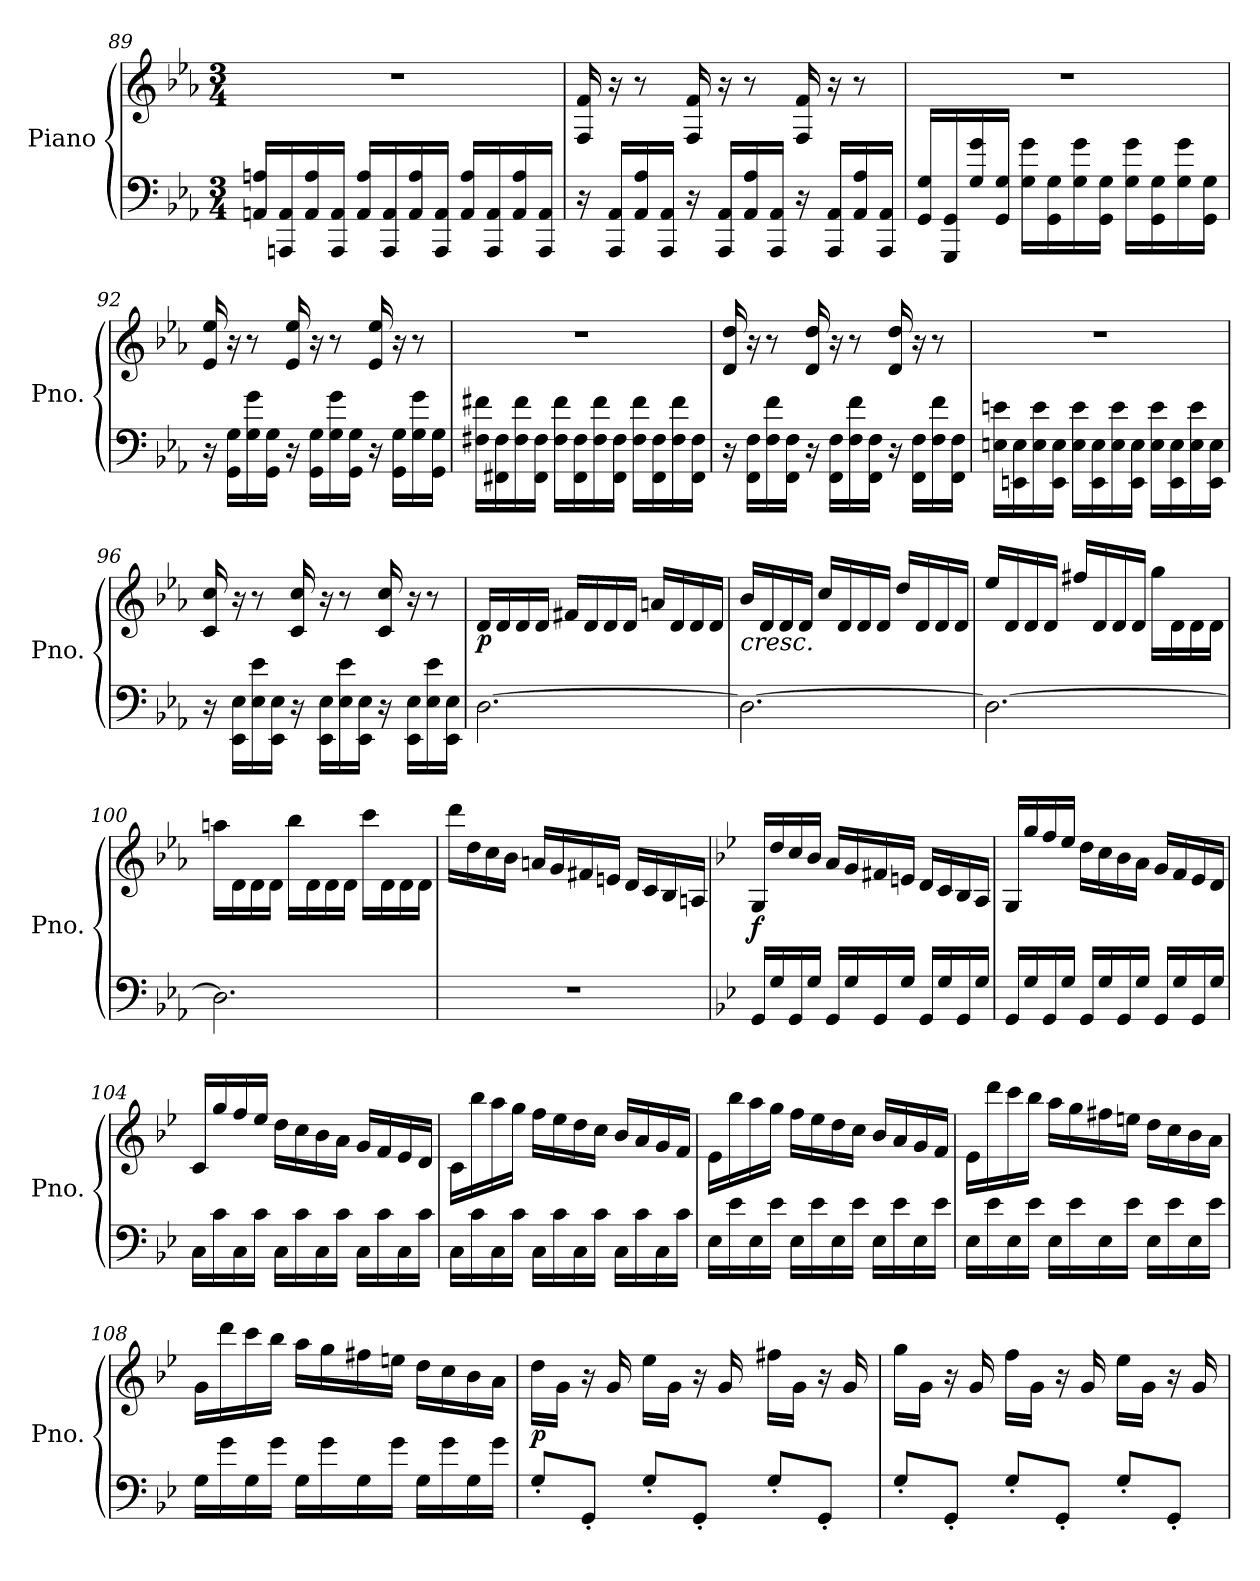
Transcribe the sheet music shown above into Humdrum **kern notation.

**kern	**kern	**dynam
*part1	*part1	*part1
*staff2	*staff1	*staff1/2
*I"Piano	*	*
*I'Pno.	*	*
!!LO:LB:g=z
*clefF4	*clefG2	*
*k[b-e-a-]	*k[b-e-a-]	*
*M3/4	*M3/4	*
=89	=89	=89
16AAn/ 16An/LL	2.r	.
16AAAn/ 16AA/	.	.
16AA/ 16A/	.	.
16AAA/ 16AA/JJ	.	.
16AA/ 16A/LL	.	.
16AAA/ 16AA/	.	.
16AA/ 16A/	.	.
16AAA/ 16AA/JJ	.	.
16AA/ 16A/LL	.	.
16AAA/ 16AA/	.	.
16AA/ 16A/	.	.
16AAA/ 16AA/JJ	.	.
=90	=90	=90
16r	16F/ 16f/	.
16AAA-/ 16AA-/LL	16r	.
16AA-/ 16A-/	8r	.
16AAA-/ 16AA-/JJ	.	.
16r	16F/ 16f/	.
16AAA-/ 16AA-/LL	16r	.
16AA-/ 16A-/	8r	.
16AAA-/ 16AA-/JJ	.	.
16r	16F/ 16f/	.
16AAA-/ 16AA-/LL	16r	.
16AA-/ 16A-/	8r	.
16AAA-/ 16AA-/JJ	.	.
=91	=91	=91
16GG/ 16G/LL	2.r	.
16GGG/ 16GG/	.	.
16G/ 16g/	.	.
16GG/ 16G/JJ	.	.
16G\ 16g\LL	.	.
16GG\ 16G\	.	.
16G\ 16g\	.	.
16GG\ 16G\JJ	.	.
16G\ 16g\LL	.	.
16GG\ 16G\	.	.
16G\ 16g\	.	.
16GG\ 16G\JJ	.	.
!!LO:PB:g=z
=92	=92	=92
16r	16e-/ 16ee-/	.
16GG\ 16G\LL	16r	.
16G\ 16g\	8r	.
16GG\ 16G\JJ	.	.
16r	16e-/ 16ee-/	.
16GG\ 16G\LL	16r	.
16G\ 16g\	8r	.
16GG\ 16G\JJ	.	.
16r	16e-/ 16ee-/	.
16GG\ 16G\LL	16r	.
16G\ 16g\	8r	.
16GG\ 16G\JJ	.	.
=93	=93	=93
16F#X\ 16f#X\LL	2.r	.
16FF#X\ 16F#\	.	.
16F#\ 16f#\	.	.
16FF#\ 16F#\JJ	.	.
16F#\ 16f#\LL	.	.
16FF#\ 16F#\	.	.
16F#\ 16f#\	.	.
16FF#\ 16F#\JJ	.	.
16F#\ 16f#\LL	.	.
16FF#\ 16F#\	.	.
16F#\ 16f#\	.	.
16FF#\ 16F#\JJ	.	.
=94	=94	=94
16r	16d/ 16dd/	.
16FF\ 16F\LL	16r	.
16F\ 16f\	8r	.
16FF\ 16F\JJ	.	.
16r	16d/ 16dd/	.
16FF\ 16F\LL	16r	.
16F\ 16f\	8r	.
16FF\ 16F\JJ	.	.
16r	16d/ 16dd/	.
16FF\ 16F\LL	16r	.
16F\ 16f\	8r	.
16FF\ 16F\JJ	.	.
!!LO:LB:g=z
=95	=95	=95
16En\ 16en\LL	2.r	.
16EEn\ 16E\	.	.
16E\ 16e\	.	.
16EE\ 16E\JJ	.	.
16E\ 16e\LL	.	.
16EE\ 16E\	.	.
16E\ 16e\	.	.
16EE\ 16E\JJ	.	.
16E\ 16e\LL	.	.
16EE\ 16E\	.	.
16E\ 16e\	.	.
16EE\ 16E\JJ	.	.
=96	=96	=96
16r	16c/ 16cc/	.
16EE-\ 16E-\LL	16r	.
16E-\ 16e-\	8r	.
16EE-\ 16E-\JJ	.	.
16r	16c/ 16cc/	.
16EE-\ 16E-\LL	16r	.
16E-\ 16e-\	8r	.
16EE-\ 16E-\JJ	.	.
16r	16c/ 16cc/	.
16EE-\ 16E-\LL	16r	.
16E-\ 16e-\	8r	.
16EE-\ 16E-\JJ	.	.
=97	=97	=97
!	!	!LO:DY:b
[2.D\	16d/LL	p
.	16d/	.
.	16d/	.
.	16d/JJ	.
.	16f#X/LL	.
.	16d/	.
.	16d/	.
.	16d/JJ	.
.	16an/LL	.
.	16d/	.
.	16d/	.
.	16d/JJ	.
!!LO:LB:g=z
=98	=98	=98
!	!LO:TX:b:i:t=cresc.	!
2.D\_	16b-/LL	.
.	16d/	.
.	16d/	.
.	16d/JJ	.
.	16cc/LL	.
.	16d/	.
.	16d/	.
.	16d/JJ	.
.	16dd/LL	.
.	16d/	.
.	16d/	.
.	16d/JJ	.
=99	=99	=99
2.D\_	16ee-/LL	.
.	16d/	.
.	16d/	.
.	16d/JJ	.
.	16ff#X/LL	.
.	16d/	.
.	16d/	.
.	16d/JJ	.
.	16gg\LL	.
.	16d\	.
.	16d\	.
.	16d\JJ	.
=100	=100	=100
2.D\]	16aan\LL	.
.	16d\	.
.	16d\	.
.	16d\JJ	.
.	16bb-\LL	.
.	16d\	.
.	16d\	.
.	16d\JJ	.
.	16ccc\LL	.
.	16d\	.
.	16d\	.
.	16d\JJ	.
!!LO:LB:g=z
=101	=101	=101
2.r	16ddd\LL	.
.	16dd\	.
.	16cc\	.
.	16b-\JJ	.
.	16an/LL	.
.	16g/	.
.	16f#X/	.
.	16en/JJ	.
.	16d/LL	.
.	16c/	.
.	16B-/	.
.	16An/JJ	.
=102	=102	=102
*k[b-e-]	*k[b-e-]	*
!	!	!LO:DY:b
16GG/LL	16G/LL	f
16G/	16dd/	.
16GG/	16cc/	.
16G/JJ	16b-/JJ	.
16GG/LL	16a/LL	.
16G/	16g/	.
16GG/	16f#X/	.
16G/JJ	16en/JJ	.
16GG/LL	16d/LL	.
16G/	16c/	.
16GG/	16B-/	.
16G/JJ	16A/JJ	.
=103	=103	=103
16GG/LL	16G/LL	.
16G/	16gg/	.
16GG/	16ff/	.
16G/JJ	16ee-/JJ	.
16GG/LL	16dd\LL	.
16G/	16cc\	.
16GG/	16b-\	.
16G/JJ	16a\JJ	.
16GG/LL	16g/LL	.
16G/	16f/	.
16GG/	16e-/	.
16G/JJ	16d/JJ	.
!!LO:LB:g=z
=104	=104	=104
16C\LL	16c/LL	.
16c\	16gg/	.
16C\	16ff/	.
16c\JJ	16ee-/JJ	.
16C\LL	16dd\LL	.
16c\	16cc\	.
16C\	16b-\	.
16c\JJ	16a\JJ	.
16C\LL	16g/LL	.
16c\	16f/	.
16C\	16e-/	.
16c\JJ	16d/JJ	.
=105	=105	=105
16C\LL	16c\LL	.
16c\	16bb-\	.
16C\	16aa\	.
16c\JJ	16gg\JJ	.
16C\LL	16ff\LL	.
16c\	16ee-\	.
16C\	16dd\	.
16c\JJ	16cc\JJ	.
16C\LL	16b-/LL	.
16c\	16a/	.
16C\	16g/	.
16c\JJ	16f/JJ	.
=106	=106	=106
16E-\LL	16e-\LL	.
16e-\	16bb-\	.
16E-\	16aa\	.
16e-\JJ	16gg\JJ	.
16E-\LL	16ff\LL	.
16e-\	16ee-\	.
16E-\	16dd\	.
16e-\JJ	16cc\JJ	.
16E-\LL	16b-/LL	.
16e-\	16a/	.
16E-\	16g/	.
16e-\JJ	16f/JJ	.
!!LO:LB:g=z
=107	=107	=107
16E-\LL	16e-\LL	.
16e-\	16ddd\	.
16E-\	16ccc\	.
16e-\JJ	16bb-\JJ	.
16E-\LL	16aa\LL	.
16e-\	16gg\	.
16E-\	16ff#X\	.
16e-\JJ	16een\JJ	.
16E-\LL	16dd\LL	.
16e-\	16cc\	.
16E-\	16b-\	.
16e-\JJ	16a\JJ	.
=108	=108	=108
16G\LL	16g\LL	.
16g\	16ddd\	.
16G\	16ccc\	.
16g\JJ	16bb-\JJ	.
16G\LL	16aa\LL	.
16g\	16gg\	.
16G\	16ff#X\	.
16g\JJ	16een\JJ	.
16G\LL	16dd\LL	.
16g\	16cc\	.
16G\	16b-\	.
16g\JJ	16a\JJ	.
=109	=109	=109
!	!	!LO:DY:b
8G'/L	16dd\LL	p
.	16g\JJ	.
8GG'/J	16r	.
.	16g/	.
8G'/L	16ee-\LL	.
.	16g\JJ	.
8GG'/J	16r	.
.	16g/	.
8G'/L	16ff#X\LL	.
.	16g\JJ	.
8GG'/J	16r	.
.	16g/	.
!!LO:PB:g=z
=110	=110	=110
8G'/L	16gg\LL	.
.	16g\JJ	.
8GG'/J	16r	.
.	16g/	.
8G'/L	16ff\LL	.
.	16g\JJ	.
8GG'/J	16r	.
.	16g/	.
8G'/L	16ee-\LL	.
.	16g\JJ	.
8GG'/J	16r	.
.	16g/	.
=	=	=
*-	*-	*-
